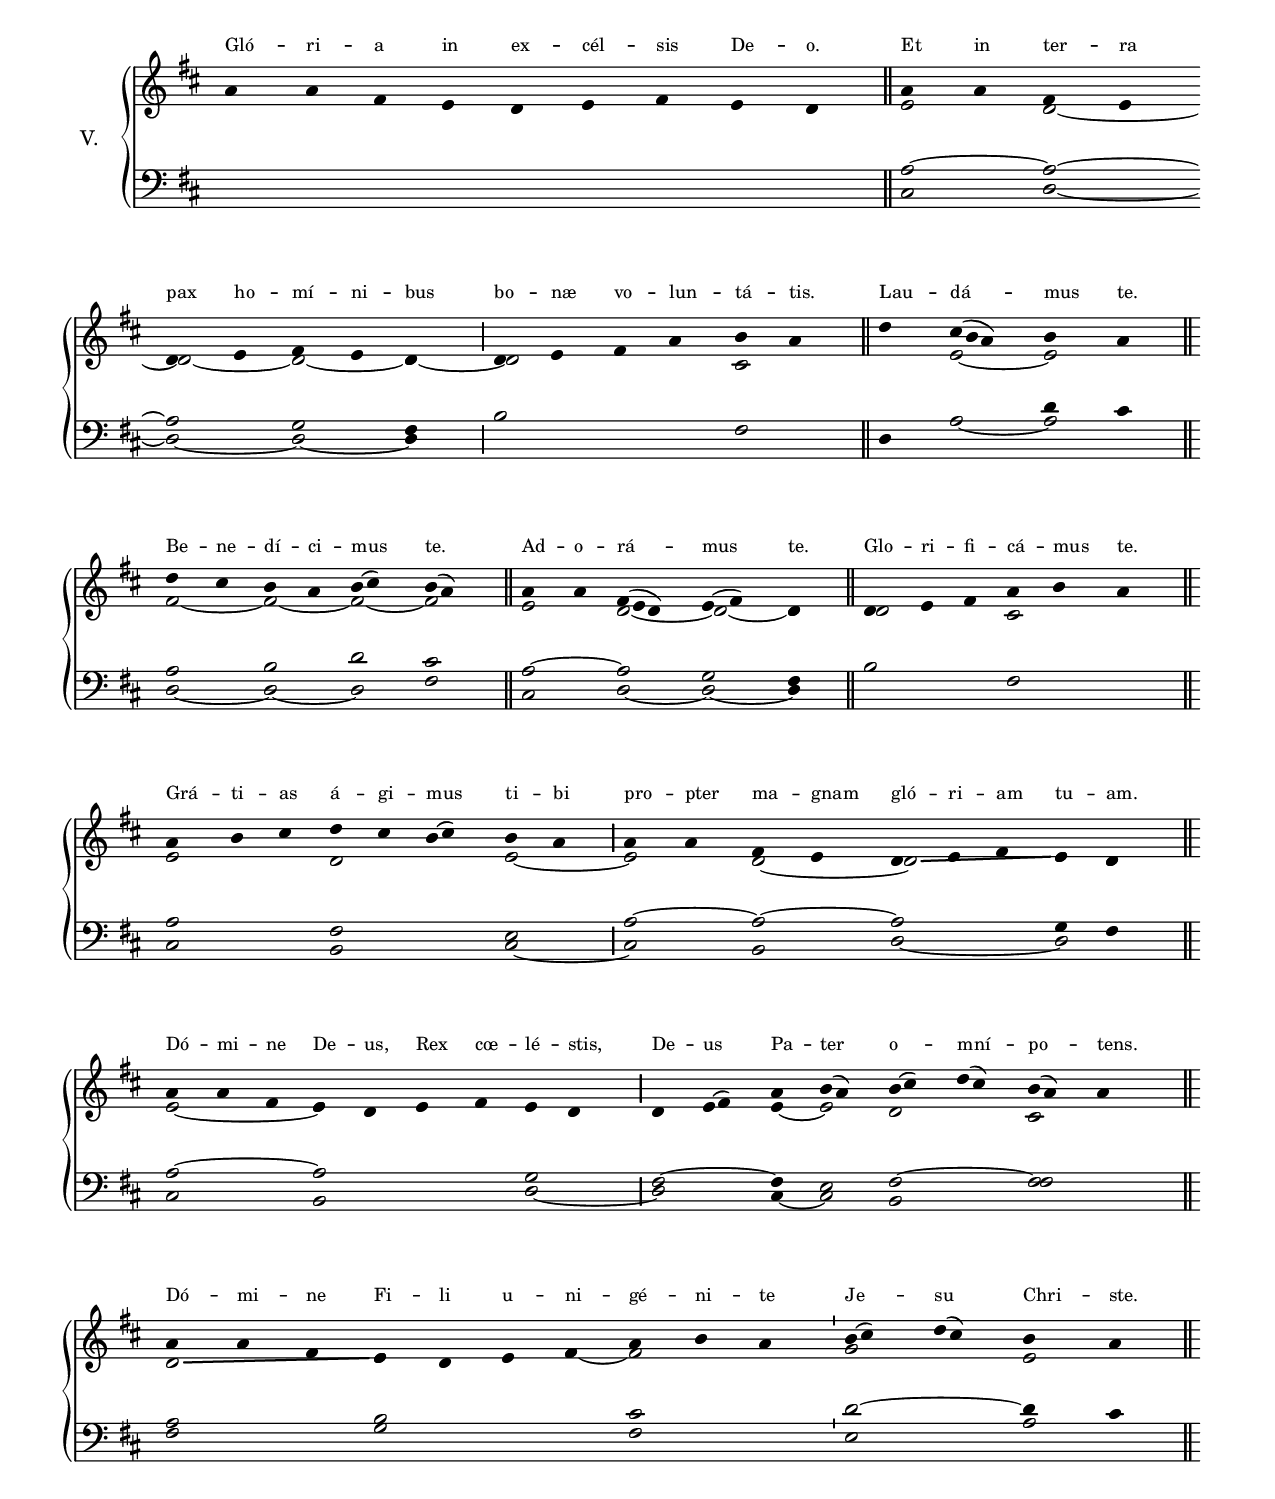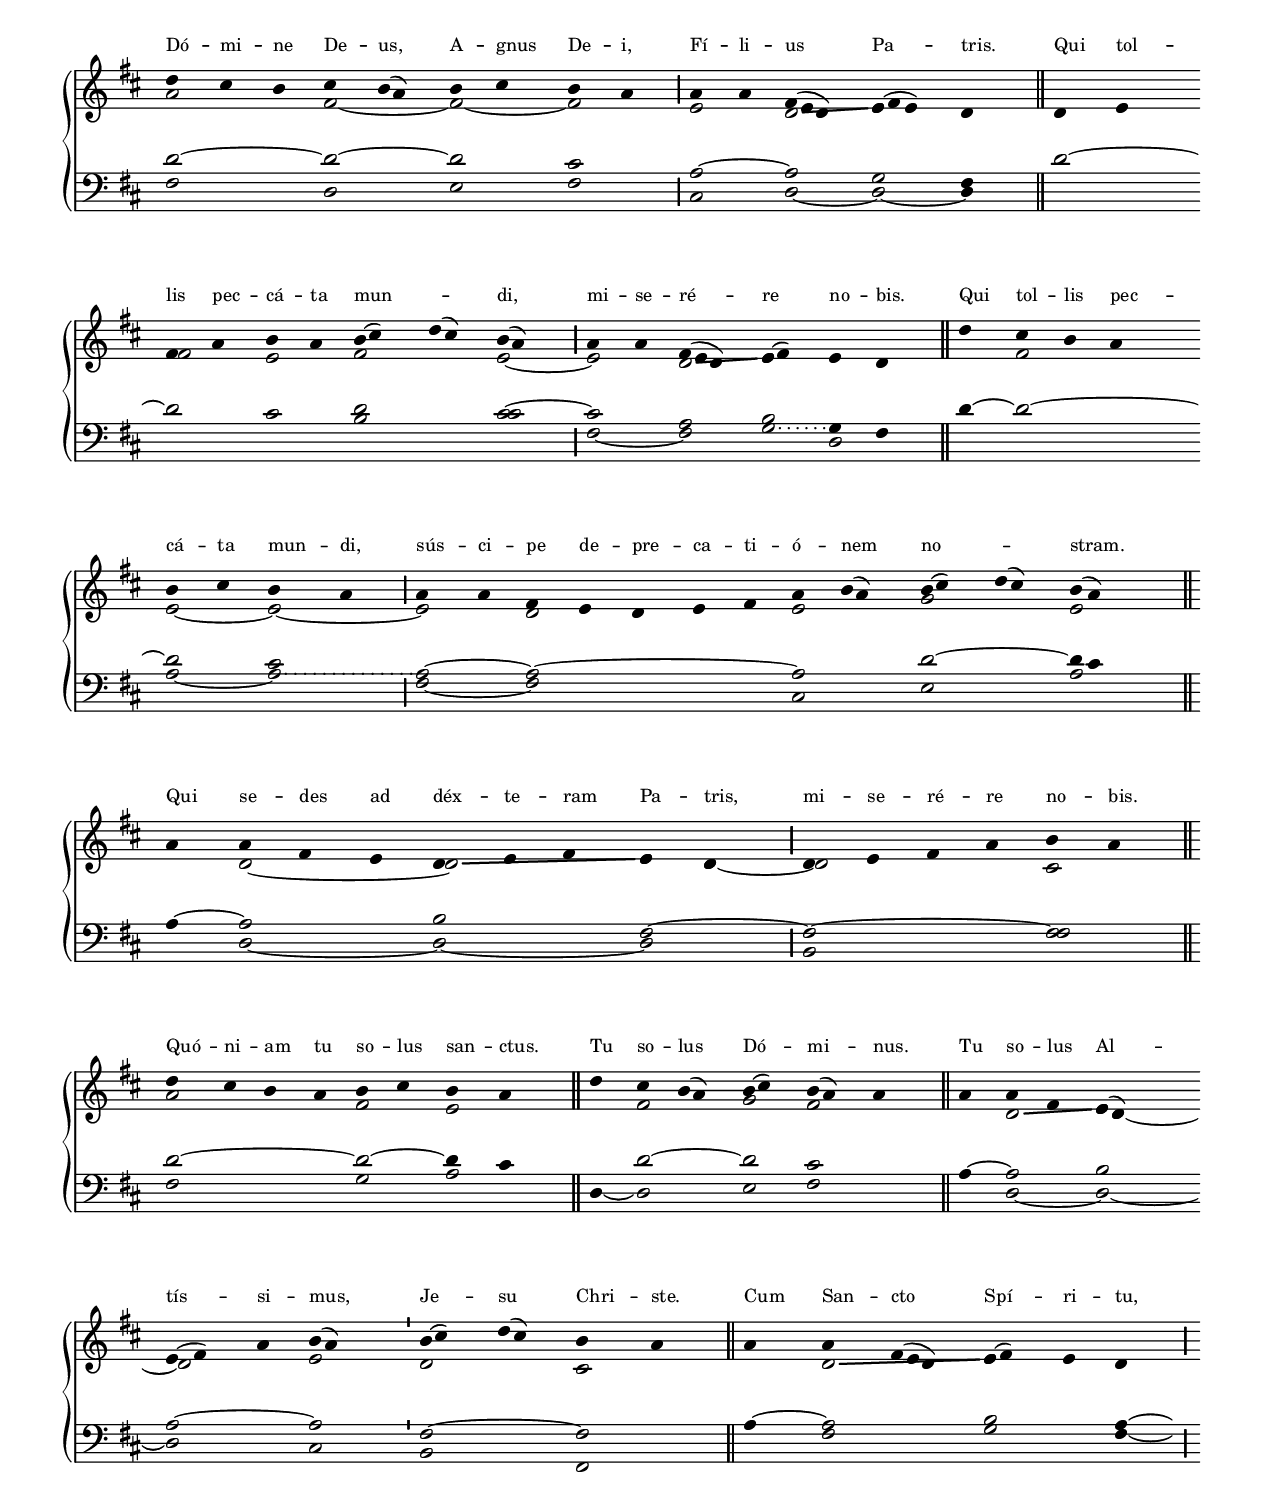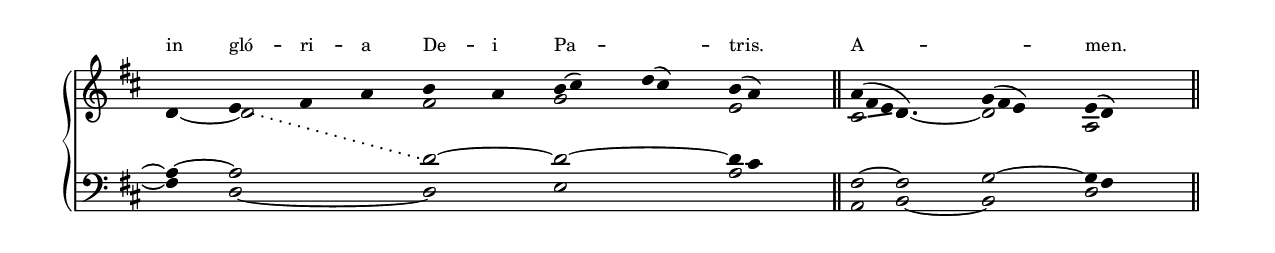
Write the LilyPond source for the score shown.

\version "2.18"
\include "gregorian.ly"
\include "noh2.ily"

%Page reference: page v.48
%(volume.page)

global = {
 \key d \major
 \cadenzaOn 
 \override Glissando #'thickness = #2.0
}

chantText = \lyricmode {
Gló -- ri -- a in ex -- cél -- sis De -- o. 
Et in ter -- ra pax ho -- mí -- ni -- bus 
bo -- næ vo -- lun -- tá -- tis. 
Lau -- dá -- mus te. 
Be -- ne -- dí -- ci -- mus te. 
Ad -- o -- rá -- mus te. 
Glo -- ri -- fi -- cá -- mus te. 
Grá -- ti -- as á -- gi -- mus ti -- bi 
pro -- pter ma -- gnam gló -- ri -- am tu -- am. 
Dó -- mi -- ne De -- us, Rex cœ -- lé -- stis, 
De -- us Pa -- ter o -- mní -- po -- tens. 
Dó -- mi -- ne Fi -- li u -- ni -- gé -- ni -- te Je -- su Chri -- ste. 
Dó -- mi -- ne De -- us, A -- gnus De -- i, 
Fí -- li -- us Pa -- tris. 
Qui tol -- lis pec -- cá -- ta mun -- _ di, 
mi -- se -- ré -- re no -- bis. 
Qui tol -- lis pec -- cá -- ta mun -- di, 
sús -- ci -- pe de -- pre -- ca -- ti -- ó -- nem no -- _ stram. 
Qui se -- des ad déx -- te -- ram Pa -- tris, 
mi -- se -- ré -- re no -- bis. 
Quó -- ni -- am tu so -- lus san -- ctus. 
Tu so -- lus Dó -- mi -- nus. 
Tu so -- lus Al -- tís -- si -- mus, Je -- su Chri -- ste. 
Cum San -- cto Spí -- ri -- tu, 
in gló -- ri -- a De -- i Pa -- _ tris. 
A -- _ men. }

chantMusic = {
\tieDown   a'4 a'4 fis'4 e'4 d'4 e'4 fis'4 e'4 d'4 \finalis
 a'4 a'4 fis'4 e'4 \forceBreak
 d'4 e'4 fis'4 e'4 d'4 \divisioMaior
 d'4 e'4 fis'4 a'4 b'4 a'4 \finalis
 d''4 cis''4 ( b'4 a'4) b'4 a'4 \finalis
 \forceBreak
 d''4 cis''4 b'4 a'4 b'4 ( cis''4) b'4 ( a'4) \finalis
 a'4 a'4 fis'4 ( e'4 d'4) e'4 ( fis'4) d'4 \finalis
 d'4 e'4 fis'4 a'4 b'4 a'4 \finalis
 \forceBreak
 a'4 b'4 cis''4 d''4 cis''4 b'4 ( cis''4) b'4 a'4 \divisioMaior
 a'4 a'4 fis'4 e'4 d'4 e'4 fis'4 e'4 d'4 \finalis
 \forceBreak
 a'4 a'4 fis'4 e'4 d'4 e'4 fis'4 e'4 d'4 \divisioMaior
 d'4 e'4 ( fis'4) a'4 b'4 ( a'4) b'4 ( cis''4) d''4 ( cis''4) b'4 ( a'4) a'4 \finalis
 \forceBreak
 a'4 a'4 fis'4 e'4 d'4 e'4 fis'4 a'4 b'4 a'4 \divisioMinima
 b'4 ( cis''4) d''4 ( cis''4) b'4 a'4 \finalis
 \forceBreak
 d''4 cis''4 b'4 cis''4 b'4 ( a'4) b'4 cis''4 b'4 a'4 \divisioMaior
 a'4 a'4 fis'4 ( e'4 d'4) e'4 ( fis'4 e'4) d'4 \finalis
 d'4 e'4 \forceBreak
 fis'4 a'4 b'4 a'4 b'4 ( cis''4) d''4 ( cis''4) b'4 ( a'4) \divisioMaior
 a'4 a'4 fis'4 ( e'4 d'4) e'4 ( fis'4) e'4 d'4 \finalis
 d''4 cis''4 b'4 a'4 \forceBreak
 b'4 cis''4 b'4 a'4 \divisioMaior
 a'4 a'4 fis'4 e'4 d'4 e'4 fis'4 a'4 b'4 ( a'4) b'4 ( cis''4) d''4 ( cis''4) b'4 ( a'4) \finalis
 \forceBreak
 a'4 a'4 fis'4 e'4 d'4 e'4 fis'4 e'4 d'4 \divisioMaior
 d'4 e'4 fis'4 a'4 b'4 a'4 \finalis
 \forceBreak
 d''4 cis''4 b'4 a'4 b'4 cis''4 b'4 a'4 \finalis
 d''4 cis''4 b'4 ( a'4) b'4 ( cis''4) b'4 ( a'4) a'4 \finalis
 a'4 a'4 fis'4 e'4 ( d'4) \forceBreak
 e'4 ( fis'4) a'4 b'4 ( a'4) \divisioMinima
 b'4 ( cis''4) d''4 ( cis''4) b'4 a'4 \finalis
 a'4 a'4 fis'4 ( e'4 d'4) e'4 ( fis'4) e'4 d'4 \divisioMaior
 \forceBreak
 d'4 e'4 fis'4 a'4 b'4 a'4 b'4 ( cis''4) d''4 ( cis''4) b'4 ( a'4) \finalis
 a'4 ( fis'4 e'4 d'4.)  g'4 ( fis'4 e'4) e'4 ( d'4) \finalis

}

altoMusic = {
r2*9/2 \finalis
e'2 d'2 ~ d'2 ~ d'2 ~ d'4 ~ \divisioMaior
d'2*4/2 cis'2 \finalis
r4 e'2*3/2 ~ e'2 \finalis
fis'2 ~ fis'2 ~ fis'2 ~ fis'2 \finalis
e'2 d'2*3/2 ~ d'2 ~ d'4 \finalis
d'2*3/2 cis'2*3/2 \finalis
e'2*3/2 d'2*4/2 e'2 ~ \divisioMaior
e'2 d'2 ~ d'2*3/2 -\tweak Glissando.Y-offset #-0.8 \glissando e'4 d'4 \finalis
e'2*3/2 ~ e'4 r2*5/2 \divisioMaior
r2*3/2 e'4 ~ e'2 d'2*4/2 cis'2*3/2 \finalis
d'2*3/2 -\tweak Glissando.Y-offset #-0.8 \glissando e'4 r2 fis'4 ~ fis'2*3/2 \divisioMinima
g'2*4/2 e'2 \finalis
a'2*3/2 fis'2*3/2 ~ fis'2 ~ fis'2 \divisioMaior
e'2 d'2*3/2 -\tweak Glissando.Y-offset #-0.8 \glissando e'4 r2*3/2 \finalis
r2 fis'2 e'2 fis'2*4/2 e'2 ~ \divisioMaior
e'2 d'2*3/2 -\tweak Glissando.Y-offset #-0.8 \glissando e'4 r2*3/2 \finalis
r4 fis'2*3/2 e'2 ~ e'2 ~ \divisioMaior
e'2 d'2*5/2 e'2*3/2 g'2*4/2 e'2 \finalis
r4 d'2*3/2 ~ d'2*3/2 -\tweak Glissando.Y-offset #-0.8 \glissando e'4 d'4 ~ \divisioMaior
d'2*4/2 cis'2 \finalis
a'2*4/2 fis'2 e'2 \finalis
r4 fis'2*3/2 g'2 fis'2*3/2 \finalis
r4 d'2 -\tweak Glissando.Y-offset #-0.8 \glissando e'4 d'4 ~ d'2*3/2 e'2 \divisioMinima
d'2*4/2 cis'2 \finalis
r4 d'2*4/2 -\tweak Glissando.Y-offset #-0.8 \glissando e'4 r2*3/2 \divisioMaior
d'4 ~ d'2*3/2 fis'2 g'2*4/2 e'2 \finalis
cis'2*3/2 -\tweak Glissando.Y-offset #-0.8 \glissando d'4. ~ d'2*3/2 a2 \finalis
}

tenorMusic = {
r2*9/2 \finalis
a2 ~ a2 ~ a2 g2 fis4 \divisioMaior
b2*4/2 fis2 \finalis
r2*4/2 d'4 cis'4 \finalis
a2 b2 d'2 cis'2 \finalis
a2 ~ a2*3/2 g2 fis4 \finalis
b2*3/2 fis2*3/2 \finalis
a2*3/2 fis2*4/2 e2 \divisioMaior
a2 ~ a2 ~ a2*3/2 g4 fis4 \finalis
a2*3/2 ~ a2*4/2 g2 \divisioMaior
fis2*3/2 ~ fis4 e2 fis2*4/2 ~ fis2*3/2 \finalis
a2*3/2 b2*4/2 cis'2*3/2 \divisioMinima
d'2*4/2 ~ d'4 cis'4 \finalis
d'2*3/2 ~ d'2*3/2 ~ d'2 cis'2 \divisioMaior
a2 ~ a2*3/2 g2*3/2 fis4 \finalis
d'2 ~ d'2 cis'2 d'2*4/2 cis'2 ~ \divisioMaior
cis'2 a2*3/2 b2 g4 fis4 \finalis
d'4 ~ d'2*3/2 ~ d'2 cis'2 \divisioMaior
a2 ~ a2*5/2 ~ a2*3/2 d'2*4/2 ~ d'4 cis'4 \finalis
a4 ~ a2*3/2 b2*3/2 fis2 ~ \divisioMaior
fis2*4/2 ~ fis2 \finalis
d'2*4/2 ~ d'2 ~ d'4 cis'4 \finalis
r4 d'2*3/2 ~ d'2 cis'2*3/2 \finalis
a4 ~ a2 b2 a2*3/2 ~ a2 \divisioMinima
fis2*4/2 ~ fis2 \finalis
a4 ~ a2*4/2 b2*3/2 a4 ~ \divisioMaior
a4 ~ a2*3/2 d'2 ~ d'2*4/2 ~ d'4 cis'4 \finalis
fis2*3/2 ~ fis2*3/4 g2*3/2 ~ g4 fis4 \finalis
}

bassMusic = {
r2*9/2 \finalis
cis2 d2 ~ d2 ~ d2 ~ d4 \divisioMaior
r2*6/2 \finalis
d4 a2*3/2 ~ a2 \finalis
d2 ~ d2 ~ d2 fis2 \finalis
cis2 d2*3/2 ~ d2 ~ d4 \finalis
r2*6/2 \finalis
cis2*3/2 b,2*4/2 cis2 ~ \divisioMaior
cis2 b,2 d2*3/2 ~ d2 \finalis
cis2*3/2 b,2*4/2 d2 ~ \divisioMaior
d2*3/2 cis4 ~ cis2 b,2*4/2 \shiftRight fis2*3/2 \finalis
fis2*3/2 g2*4/2 fis2*3/2 \divisioMinima
e2*4/2 a2 \finalis
fis2*3/2 d2*3/2 e2 fis2 \divisioMaior
cis2 d2*3/2 ~ d2*3/2 ~ d4 \finalis
r2 r2*4/2 b2*4/2 \shiftRight cis'2 \divisioMaior
fis2 ~ fis2*3/2 g2 d2 \finalis
r2*4/2 a2 ~ a2 \divisioMaior
fis2 ~ fis2*5/2 cis2*3/2 e2*4/2 a2 \finalis
r4 d2*3/2 ~ d2*3/2 ~ d2 \divisioMaior
b,2*4/2 \shiftRight fis2 \finalis
fis2*4/2 g2 a2 \finalis
d4 ~ d2*3/2 e2 fis2*3/2 \finalis
r4 d2 ~ d2 ~ d2*3/2 cis2 \divisioMinima
b,2*4/2 fis,2 \finalis
r4 fis2*4/2 g2*3/2 fis4 ~ \divisioMaior
fis4 d2*3/2 ~ d2 e2*4/2 a2 \finalis
a,2*3/2 b,2*3/4 ~ b,2*3/2 d2 \finalis
}

voiceLines = {
\voiceLineStyle


s2*144/2
\allowVoiceLineBreak
\voiceLine "down" "down" g2*2/2 g2*1/2


s2*7/2
\allowVoiceLineBreak
\voiceLine "down" "down" a2*2/2 a2*1/2


s2*73/2
\allowVoiceLineBreak
\voiceLine "up" "down" d'2*3/2 d'2*1/2


}

\score{
  <<
    \new Lyrics
    \new GrandStaff <<
      \set GrandStaff.autoBeaming = ##f
      \set GrandStaff.instrumentName = \markup \center-column {
        "V."
      }
      \new Staff = up <<
        \new Voice = "chant" {
          \voiceOne \global \chantMusic
        }
        \new Voice {
          \voiceTwo \global \altoMusic
        }
      >>

      \new Staff = down <<
        \clef bass
        \new Voice {
          \voiceOne \global \tenorMusic
        }
        \new Voice {
          \voiceTwo \global \bassMusic
        }
	\new Voice {
        \voiceThree \global \voiceLines
        }
      >>
    >>
    \context Lyrics {
      \lyricsto chant {
      \chantText
    }
    }
  >>
  \layout{
  }
  
}
